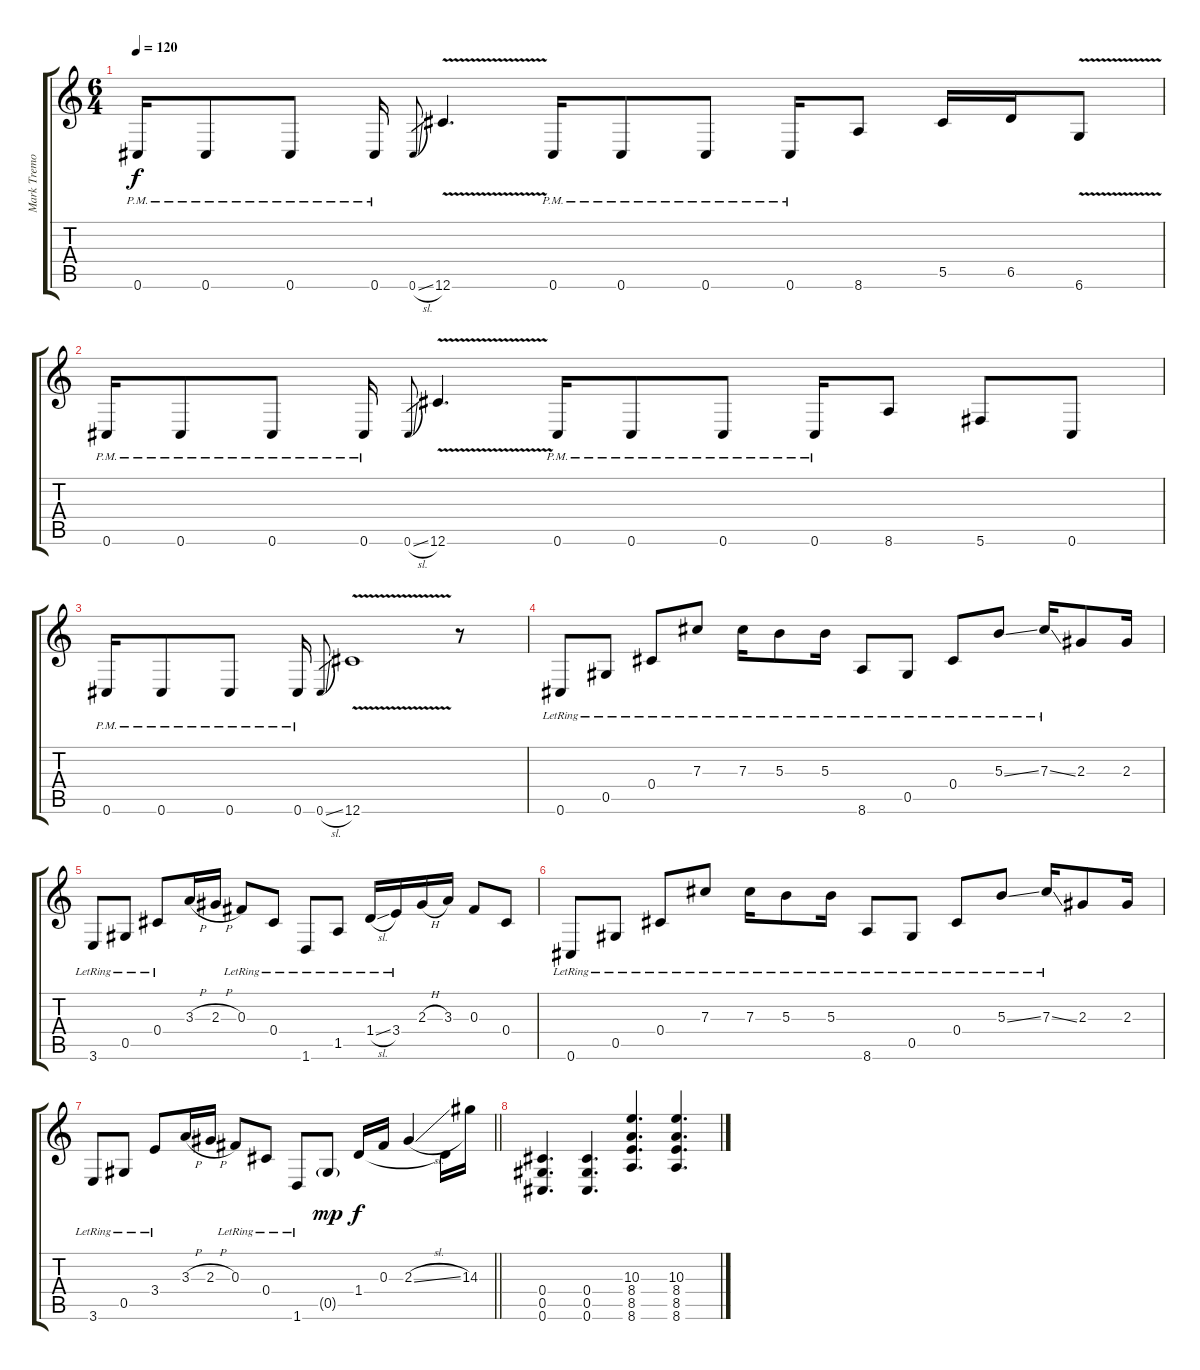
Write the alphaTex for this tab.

\track ("Mark Tremonti" "Mark Tremo") {instrument distortionguitar}
\staff {score tabs}
\tuning (Eb4 Bb3 Gb3 Db3 Ab2 Db2) {hide}
\ts (6 4)
\tempo 120
\clef g2
\ks c
0.6{pm}.16{dy f} 0.6{pm}.8 0.6{pm}.8 0.6{pm}.16 0.6{sl}.8{gr} 12.6{v}.4{d} 0.6{pm}.16 0.6{pm}.8 0.6{pm}.8 0.6{pm}.16 8.6.8 5.5.16 6.5.16 6.6{v}.8 |
0.6{pm}.16 0.6{pm}.8 0.6{pm}.8 0.6{pm}.16 0.6{sl}.8{gr} 12.6{v}.4{d} 0.6{pm}.16 0.6{pm}.8 0.6{pm}.8 0.6{pm}.16 8.6.8 5.6.8 0.6.8 |
0.6{pm}.16 0.6{pm}.8 0.6{pm}.8 0.6{pm}.16 0.6{sl}.8{gr} 12.6{v}.1 r.8 |
0.6{lr}.8{instrument electricguitarclean} 0.5{lr}.8 0.4{lr}.8 7.3{lr}.8 7.3{lr}.16 5.3{lr}.8 5.3{lr}.16 8.6{lr}.8 0.5{lr}.8 0.4{lr}.8 5.3{ss lr}.8 7.3{ss lr}.16 2.3.8 2.3.16 |
3.6{lr}.8 0.5{lr}.8 0.4{lr}.8 3.3{h}.16 2.3{h}.16 0.3{lr}.8 0.4{lr}.8 1.6{lr}.8 1.5{lr}.8 1.4{sl lr}.16 3.4{lr}.16 2.3{h}.16 3.3.16 0.3.8 0.4.8 |
0.6{lr}.8{instrument electricguitarclean} 0.5{lr}.8 0.4{lr}.8 7.3{lr}.8 7.3{lr}.16 5.3{lr}.8 5.3{lr}.16 8.6{lr}.8 0.5{lr}.8 0.4{lr}.8 5.3{ss lr}.8 7.3{ss lr}.16 2.3.8 2.3.16 |
\barLineRight lightlight
3.6{lr}.8 0.5{lr}.8 3.4{lr}.8 3.3{h}.16 2.3{h}.16 0.3{lr}.8 0.4{lr}.8 1.6{lr}.8 0.5{g}.8{dy mp} 1.4.16{dy f} 0.3.16 2.3{sl}.4 1.4{t}.16 14.3.16 |
(0.4 0.5 0.6).4{d instrument distortionguitar} (0.4 0.5 0.6).4{d} (10.3 8.4 8.5 8.6).4{d} (10.3 8.4 8.5 8.6).4{d}
